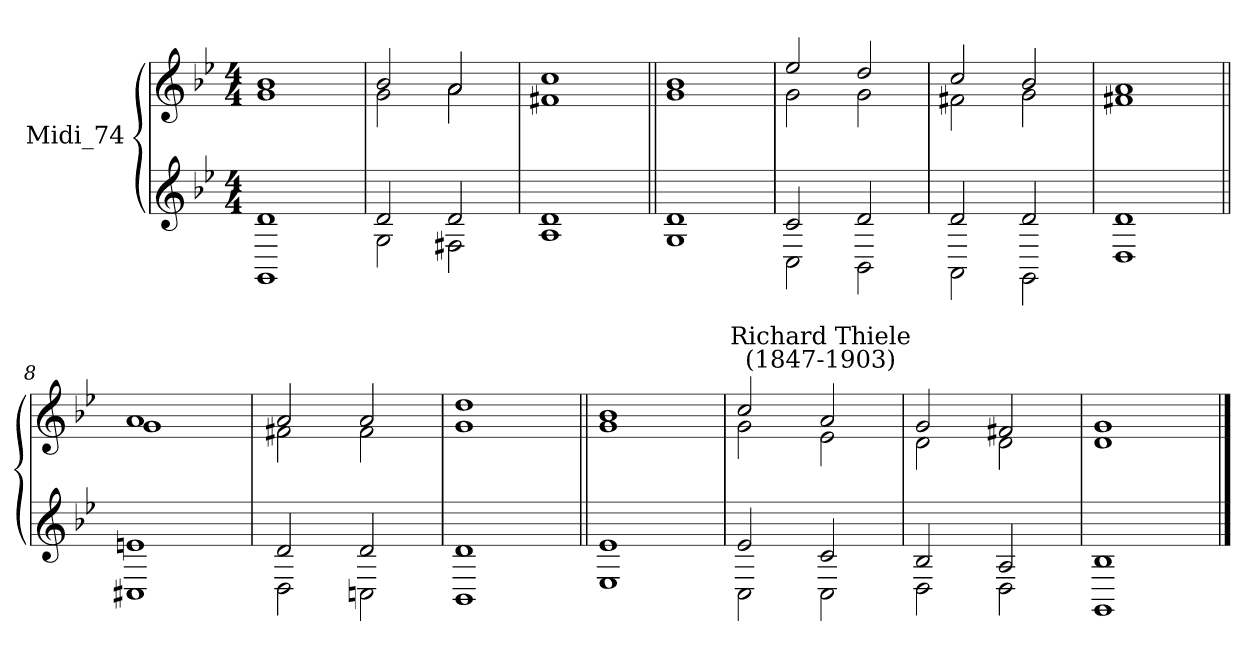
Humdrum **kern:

**kern	**kern
*part2	*part1
*staff2	*staff1
*I"Midi_74	*I"Midi_74
*clefG2	*clefG2
*k[b-e-]	*k[b-e-]
*B-:	*B-:
*M4/4	*M4/4
=1	=1
*^	*^
1d/	1GG\	1b-/	1g\
=2	=2	=2	=2
2d/	2G\	2b-/	2g\
2d/	2F#X\	2a/	2a\
=3	=3	=3	=3
1d/	1A\	1cc/	1f#X\
=4||	=4||	=4||	=4||
1d/	1G\	1b-/	1g\
=5	=5	=5	=5
2c/	2C\	2ee-/	2g\
2d/	2BB-\	2dd/	2g\
=6	=6	=6	=6
2d/	2AA\	2cc/	2f#X\
2d/	2GG\	2b-/	2g\
=7	=7	=7	=7
1d/	1D\	1a/	1f#X\
=8||	=8||	=8||	=8||
1en/	1C#X\	1a/	1g\
=9	=9	=9	=9
2d/	2D\	2a/	2f#X\
2d/	2Cn\	2a/	2f#\
=10	=10	=10	=10
1d/	1BB-\	1dd/	1g\
=11||	=11||	=11||	=11||
1e-/	1E-\	1b-/	1g\
=12	=12	=12	=12
2e-/	2C\	2cc/	2g\
!	!	!LO:TX:a:cj:t=Richard Thiele\n(1847-1903)	!
2c/	2C\	2a/	2e-\
=13	=13	=13	=13
2B-/	2D\	2g/	2d\
2A/	2D\	2f#X/	2d\
=14	=14	=14	=14
1B-/	1GG\	1g/	1d\
*v	*v	*	*
*	*v	*v
==	==
*-	*-
